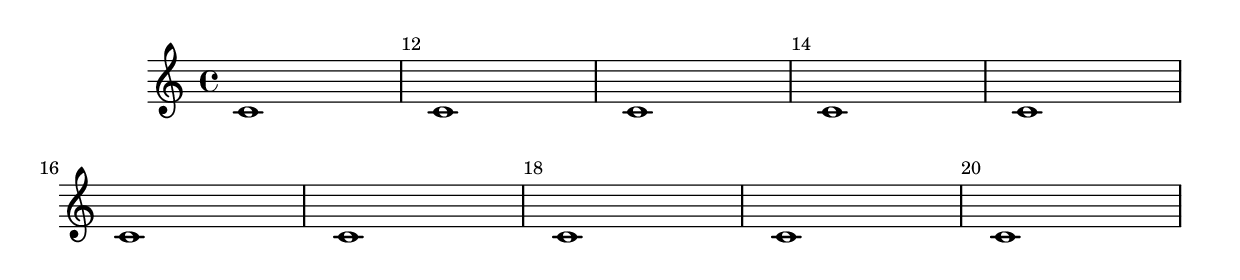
%% DO NOT EDIT this file manually; it is automatically
%% generated from LSR http://lsr.dsi.unimi.it
%% Make any changes in LSR itself, or in Documentation/snippets/new/ ,
%% and then run scripts/auxiliar/makelsr.py
%%
%% This file is in the public domain.
\version "2.14.2"

\header {
  lsrtags = "rhythms"

%% Translation of GIT committish: 6977ddc9a3b63ea810eaecb864269c7d847ccf98
  texidoces = "

Se pueden imprimir los números de compás a intervalos regulares
mediante el establecimiento de la propiedad
@code{barNumberVisibility}.  Aquí los números de compás se
imprimen a cada dos compases excepto al final de la línea.

"

  doctitlees = "Imprimir números de compás a intervalos regulares"



%% Translation of GIT committish: 0a868be38a775ecb1ef935b079000cebbc64de40
  texidocde = "
Taktnummern können in regelmäßigen Intervallen gesetzt werden, indem
man die Eigenschaft @code{barNumberVisibility} definiert.  In diesem
Beispiel werden die Taktnummern jeden zweiten Takt gesetzt, außer
am Ende einer Zeile.

"
  doctitlede = "Setzen der Taktnummern in regelmäßigen Intervallen"



%% Translation of GIT committish: 3b125956b08d27ef39cd48bfa3a2f1e1bb2ae8b4
  texidocfr = "
Vous pouvez imprimer un numéro de mesure à intervalle régulier plutôt
qu'en tête de chaque ligne seulement, en recourant à la propriété
@code{barNumberVisibility}.  Voici comment afficher le numéro toutes les
deux mesures sauf en fin de ligne.

"
  doctitlefr = "Imprimer les numéros de mesure à intervalle régulier"

  texidoc = "
Bar numbers can be printed at regular intervals by setting the property
@code{barNumberVisibility}. Here the bar numbers are printed every two
measures except at the end of the line.

"
  doctitle = "Printing bar numbers at regular intervals"
} % begin verbatim


\relative c' {
  \override Score.BarNumber #'break-visibility = #end-of-line-invisible
  \set Score.currentBarNumber = #11
  % Permit first bar number to be printed
  \bar ""
  % Print a bar number every second measure
  \set Score.barNumberVisibility = #(every-nth-bar-number-visible 2)
  c1 | c | c | c | c
  \break
  c1 | c | c | c | c
}

